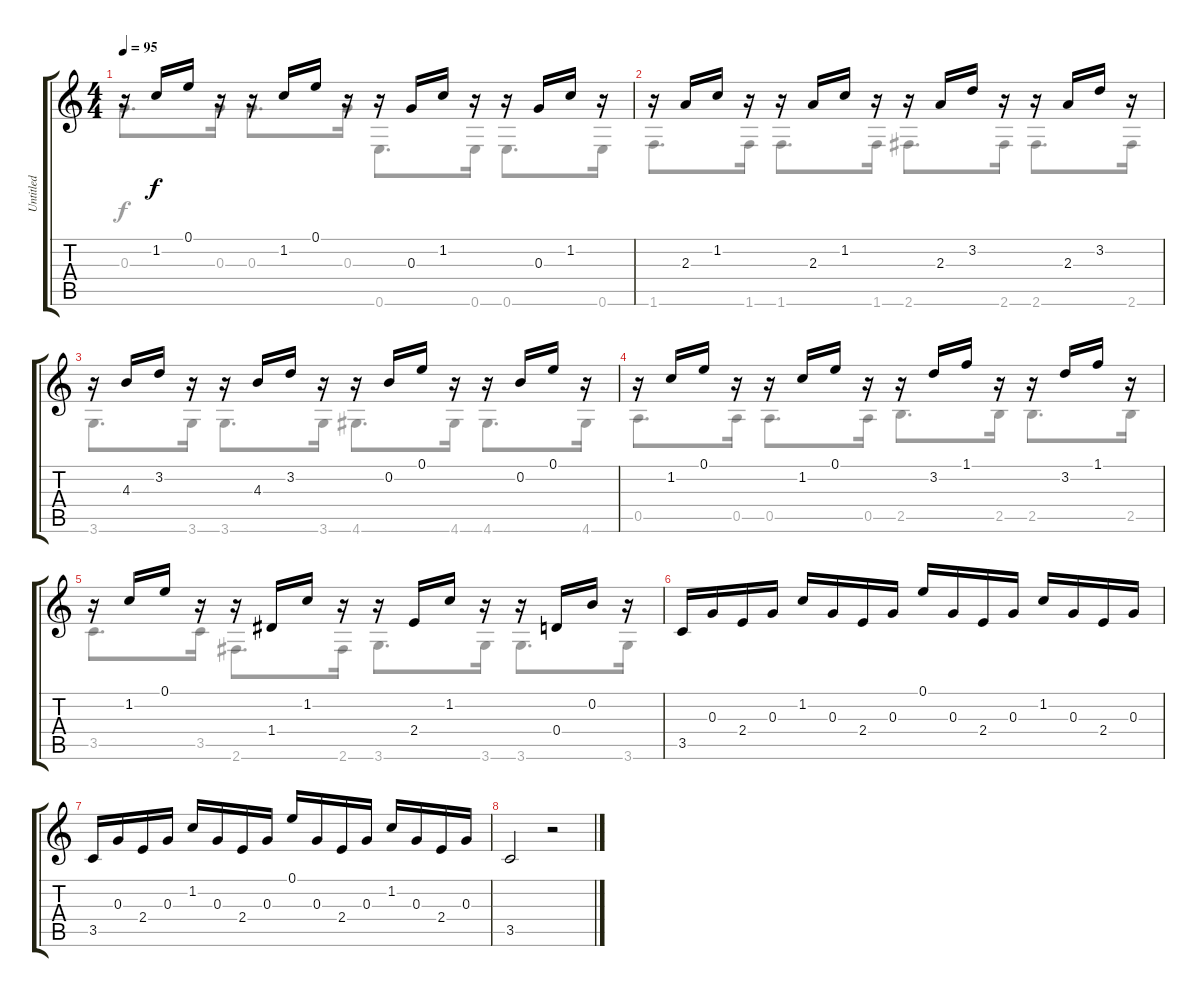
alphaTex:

\track ("Untitled" "Untitled") {instrument acousticguitarnylon}
\staff {score tabs}
\tuning (E4 B3 G3 D3 A2 E2) {hide}
\voice
\ts (4 4)
\tempo 95
\clef g2
\ks c
r.16{dy f} 1.2.16 0.1.16 r.16 r.16 1.2.16 0.1.16 r.16 r.16 0.3.16 1.2.16 r.16 r.16 0.3.16 1.2.16 r.16 |
r.16 2.3.16 1.2.16 r.16 r.16 2.3.16 1.2.16 r.16 r.16 2.3.16 3.2.16 r.16 r.16 2.3.16 3.2.16 r.16 |
r.16 4.3.16 3.2.16 r.16 r.16 4.3.16 3.2.16 r.16 r.16 0.2.16 0.1.16 r.16 r.16 0.2.16 0.1.16 r.16 |
r.16 1.2.16 0.1.16 r.16 r.16 1.2.16 0.1.16 r.16 r.16 3.2.16 1.1.16 r.16 r.16 3.2.16 1.1.16 r.16 |
r.16 1.2.16 0.1.16 r.16 r.16 1.4.16 1.2.16 r.16 r.16 2.4.16 1.2.16 r.16 r.16 0.4.16 0.2.16 r.16 |
3.5.16 0.3.16 2.4.16 0.3.16 1.2.16 0.3.16 2.4.16 0.3.16 0.1.16 0.3.16 2.4.16 0.3.16 1.2.16 0.3.16 2.4.16 0.3.16 |
3.5.16 0.3.16 2.4.16 0.3.16 1.2.16 0.3.16 2.4.16 0.3.16 0.1.16 0.3.16 2.4.16 0.3.16 1.2.16 0.3.16 2.4.16 0.3.16 |
3.5.2 r.2
\voice
\clef g2
\ottava regular
\simile none
\ks c
0.3.8{d dy f} 0.3.16 0.3.8{d} 0.3.16 0.6.8{d} 0.6.16 0.6.8{d} 0.6.16 |
1.6.8{d} 1.6.16 1.6.8{d} 1.6.16 2.6.8{d} 2.6.16 2.6.8{d} 2.6.16 |
3.6.8{d} 3.6.16 3.6.8{d} 3.6.16 4.6.8{d} 4.6.16 4.6.8{d} 4.6.16 |
0.5.8{d} 0.5.16 0.5.8{d} 0.5.16 2.5.8{d} 2.5.16 2.5.8{d} 2.5.16 |
3.5.8{d} 3.5.16 2.6.8{d} 2.6.16 3.6.8{d} 3.6.16 3.6.8{d} 3.6.16 |
|
|
